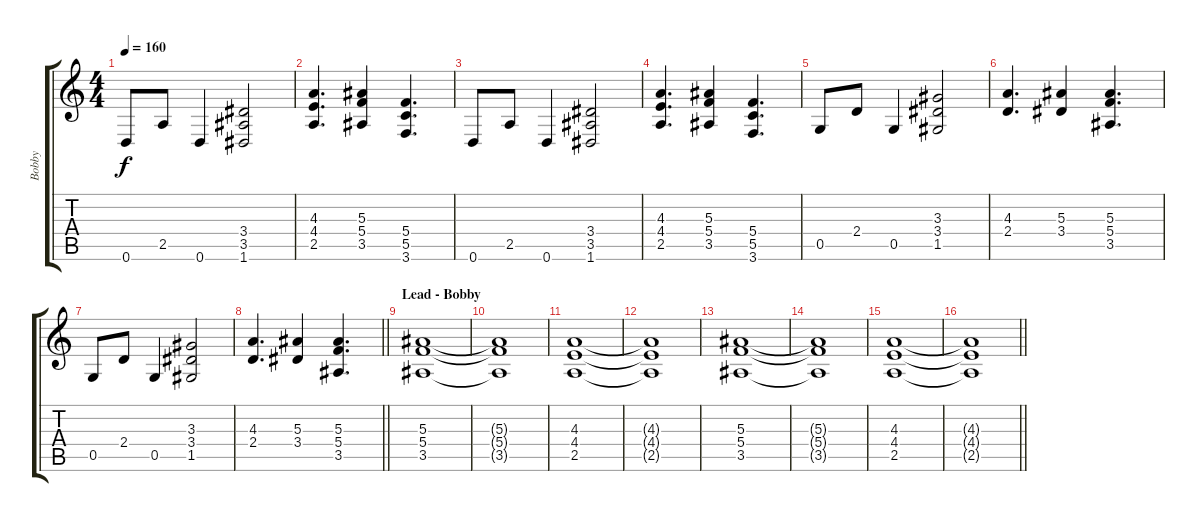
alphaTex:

\track ("Bobby" "Bobby") {instrument distortionguitar}
\staff {score tabs}
\tuning (D4 A3 F3 C3 G2 D2) {hide}
\ts (4 4)
\tempo 160
\clef g2
\ks c
0.6.8{dy f} 2.5.8 0.6.4 (3.4 3.5 1.6).2 |
(4.3 4.4 2.5).4{d} (5.3 5.4 3.5).4 (5.4 5.5 3.6).4{d} |
0.6.8 2.5.8 0.6.4 (3.4 3.5 1.6).2 |
(4.3 4.4 2.5).4{d} (5.3 5.4 3.5).4 (5.4 5.5 3.6).4{d} |
0.5.8 2.4.8 0.5.4 (3.3 3.4 1.5).2 |
(4.3 2.4).4{d} (5.3 3.4).4 (5.3 5.4 3.5).4{d} |
0.5.8 2.4.8 0.5.4 (3.3 3.4 1.5).2 |
\barLineRight lightlight
(4.3 2.4).4{d} (5.3 3.4).4 (5.3 5.4 3.5).4{d} |
\section ("" "Lead - Bobby")
(5.3 5.4 3.5).1 |
(5.3{t} 5.4{t} 3.5{t}).1 |
(4.3 4.4 2.5).1 |
(4.3{t} 4.4{t} 2.5{t}).1 |
(5.3 5.4 3.5).1 |
(5.3{t} 5.4{t} 3.5{t}).1 |
(4.3 4.4 2.5).1 |
\barLineRight lightlight
(4.3{t} 4.4{t} 2.5{t}).1
